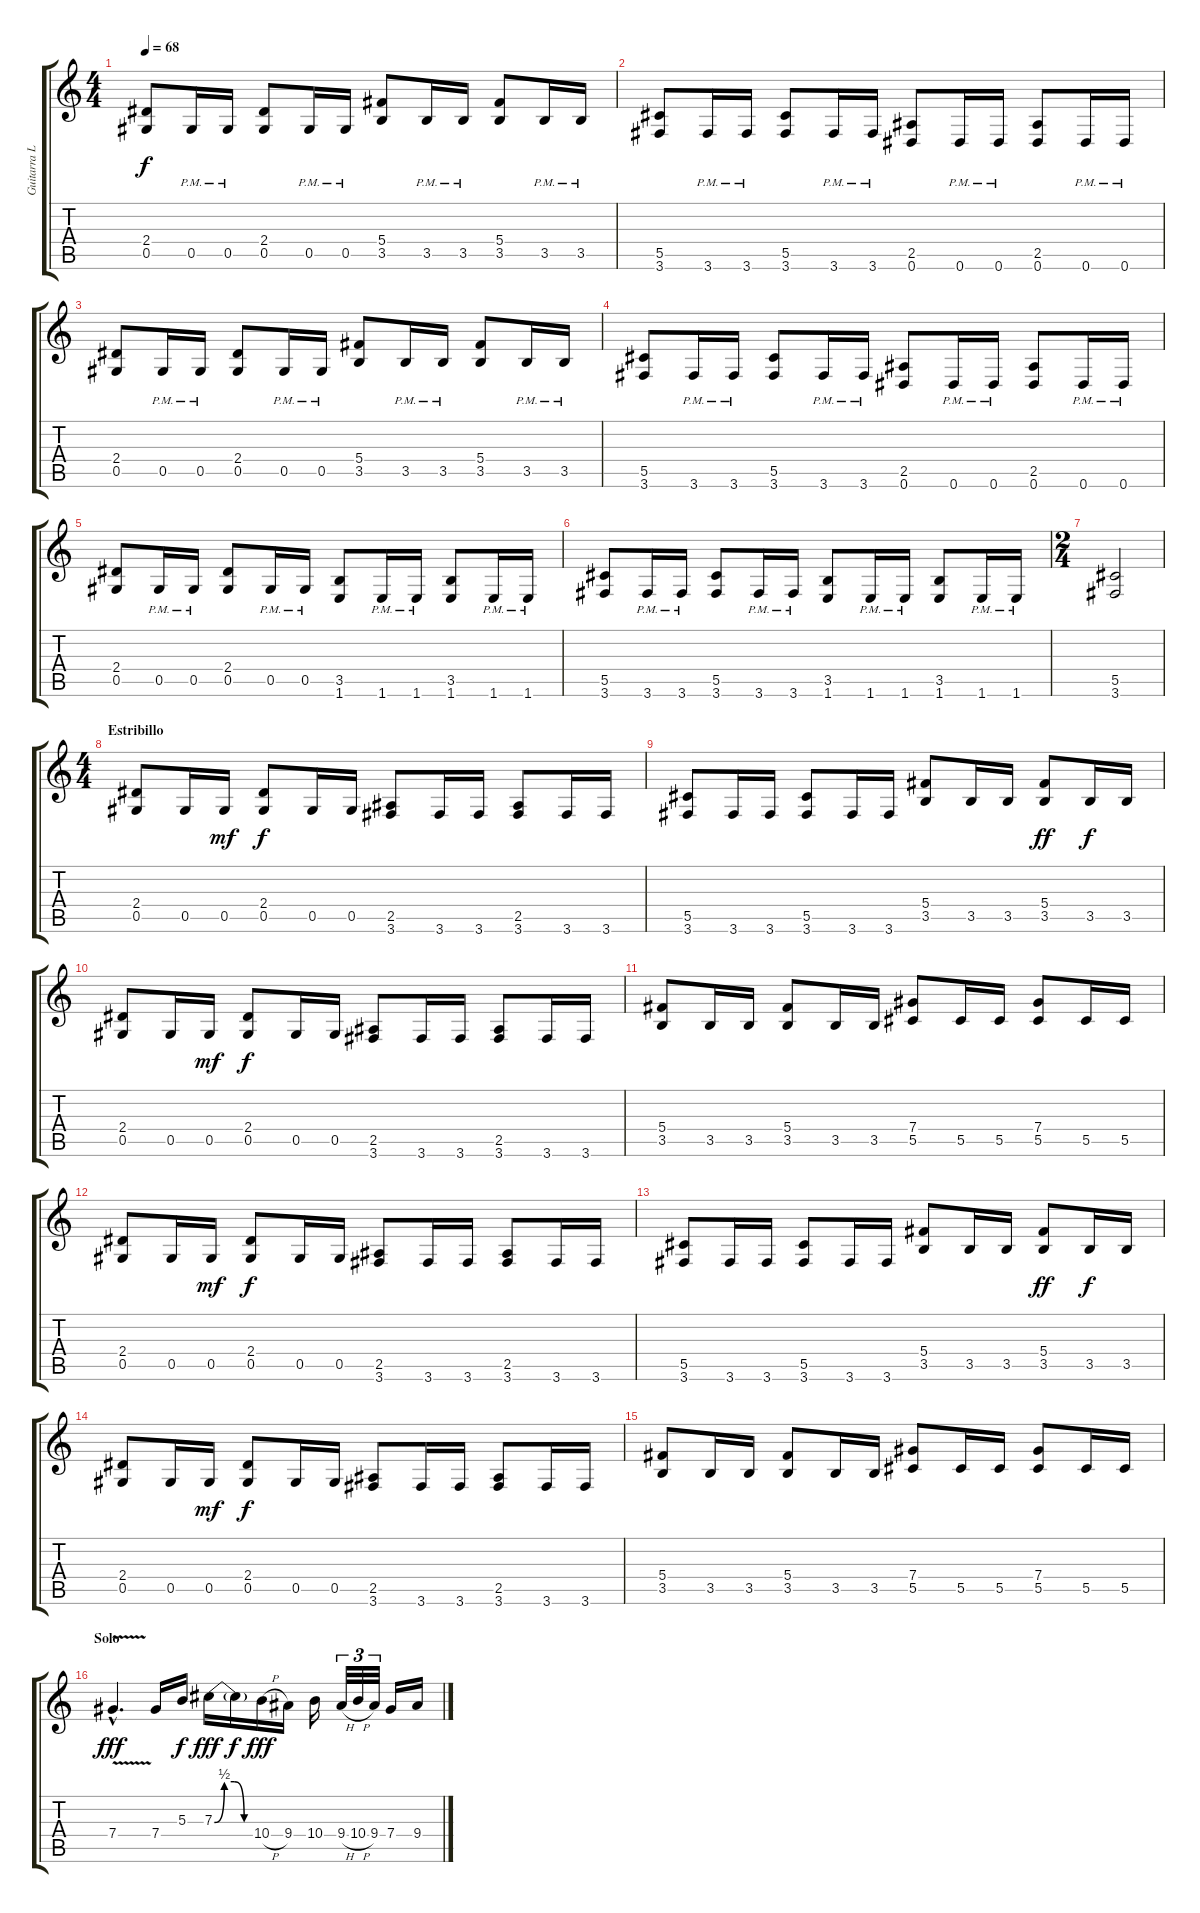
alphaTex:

\track ("Guitarra Lider1" "Guitarra L") {instrument overdrivenguitar}
\staff {score tabs}
\tuning (Eb4 Bb3 Gb3 Db3 Ab2 Eb2) {hide}
\ts (4 4)
\tempo 68
\clef g2
\ks c
(2.4 0.5).8{dy f} 0.5{pm}.16 0.5{pm}.16 (2.4 0.5).8 0.5{pm}.16 0.5{pm}.16 (5.4 3.5).8 3.5{pm}.16 3.5{pm}.16 (5.4 3.5).8 3.5{pm}.16 3.5{pm}.16 |
(5.5 3.6).8 3.6{pm}.16 3.6{pm}.16 (5.5 3.6).8 3.6{pm}.16 3.6{pm}.16 (2.5 0.6).8 0.6{pm}.16 0.6{pm}.16 (2.5 0.6).8 0.6{pm}.16 0.6{pm}.16 |
(2.4 0.5).8 0.5{pm}.16 0.5{pm}.16 (2.4 0.5).8 0.5{pm}.16 0.5{pm}.16 (5.4 3.5).8 3.5{pm}.16 3.5{pm}.16 (5.4 3.5).8 3.5{pm}.16 3.5{pm}.16 |
(5.5 3.6).8 3.6{pm}.16 3.6{pm}.16 (5.5 3.6).8 3.6{pm}.16 3.6{pm}.16 (2.5 0.6).8 0.6{pm}.16 0.6{pm}.16 (2.5 0.6).8 0.6{pm}.16 0.6{pm}.16 |
(2.4 0.5).8 0.5{pm}.16 0.5{pm}.16 (2.4 0.5).8 0.5{pm}.16 0.5{pm}.16 (3.5 1.6).8 1.6{pm}.16 1.6{pm}.16 (3.5 1.6).8 1.6{pm}.16 1.6{pm}.16 |
(5.5 3.6).8 3.6{pm}.16 3.6{pm}.16 (5.5 3.6).8 3.6{pm}.16 3.6{pm}.16 (3.5 1.6).8 1.6{pm}.16 1.6{pm}.16 (3.5 1.6).8 1.6{pm}.16 1.6{pm}.16 |
\ts (2 4)
(5.5 3.6).2 |
\ts (4 4)
\section ("" "Estribillo")
(2.4 0.5).8 0.5.16 0.5.16{dy mf} (2.4 0.5).8{dy f} 0.5.16 0.5.16 (2.5 3.6).8 3.6.16 3.6.16 (2.5 3.6).8 3.6.16 3.6.16 |
(5.5 3.6).8 3.6.16 3.6.16 (5.5 3.6).8 3.6.16 3.6.16 (5.4 3.5).8 3.5.16 3.5.16 (5.4 3.5).8{dy ff} 3.5.16{dy f} 3.5.16 |
(2.4 0.5).8 0.5.16 0.5.16{dy mf} (2.4 0.5).8{dy f} 0.5.16 0.5.16 (2.5 3.6).8 3.6.16 3.6.16 (2.5 3.6).8 3.6.16 3.6.16 |
(5.4 3.5).8 3.5.16 3.5.16 (5.4 3.5).8 3.5.16 3.5.16 (7.4 5.5).8 5.5.16 5.5.16 (7.4 5.5).8 5.5.16 5.5.16 |
(2.4 0.5).8 0.5.16 0.5.16{dy mf} (2.4 0.5).8{dy f} 0.5.16 0.5.16 (2.5 3.6).8 3.6.16 3.6.16 (2.5 3.6).8 3.6.16 3.6.16 |
(5.5 3.6).8 3.6.16 3.6.16 (5.5 3.6).8 3.6.16 3.6.16 (5.4 3.5).8 3.5.16 3.5.16 (5.4 3.5).8{dy ff} 3.5.16{dy f} 3.5.16 |
(2.4 0.5).8 0.5.16 0.5.16{dy mf} (2.4 0.5).8{dy f} 0.5.16 0.5.16 (2.5 3.6).8 3.6.16 3.6.16 (2.5 3.6).8 3.6.16 3.6.16 |
(5.4 3.5).8 3.5.16 3.5.16 (5.4 3.5).8 3.5.16 3.5.16 (7.4 5.5).8 5.5.16 5.5.16 (7.4 5.5).8 5.5.16 5.5.16 |
\section ("" "Solo")
7.4{v hac}.4{d dy fff volume 16} 7.4.16 5.3.16{dy f} 7.3{be (custom 0 0 15 2 30 2 45 0 60 0)}.16{dy fff} 7.3{t}.16{dy f} 10.4{h}.16{dy fff} 9.4.16 10.4.16 9.4{h}.32{tu (3 2)} 10.4{h}.32{tu (3 2)} 9.4.32{tu (3 2)} 7.4.16 9.4.16
